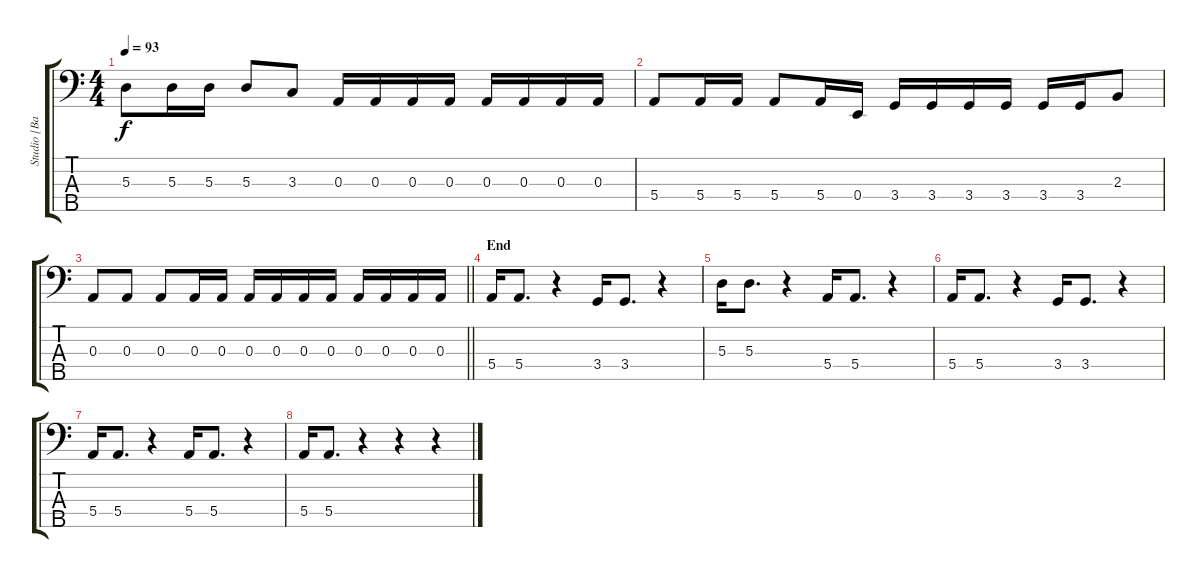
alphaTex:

\track ("Studio [Bass Dist FX]" "Studio [Ba") {instrument distortionguitar}
\staff {score tabs}
\tuning (G2 D2 A1 E1 B0) {hide}
\ts (4 4)
\tempo 93
\clef f4
\ks c
5.3.8{dy f} 5.3.16 5.3.16 5.3.8 3.3.8 0.3.16 0.3.16 0.3.16 0.3.16 0.3.16 0.3.16 0.3.16 0.3.16 |
5.4.8 5.4.16 5.4.16 5.4.8 5.4.16 0.4.16 3.4.16 3.4.16 3.4.16 3.4.16 3.4.16 3.4.16 2.3.8 |
\barLineRight lightlight
0.3.8 0.3.8 0.3.8 0.3.16 0.3.16 0.3.16 0.3.16 0.3.16 0.3.16 0.3.16 0.3.16 0.3.16 0.3.16 |
\section ("" "End")
5.4.16 5.4.8{d} r.4 3.4.16 3.4.8{d} r.4 |
5.3.16 5.3.8{d} r.4 5.4.16 5.4.8{d} r.4 |
5.4.16 5.4.8{d} r.4 3.4.16 3.4.8{d} r.4 |
5.4.16 5.4.8{d} r.4 5.4.16 5.4.8{d} r.4 |
5.4.16 5.4.8{d} r.4 r.4 r.4
